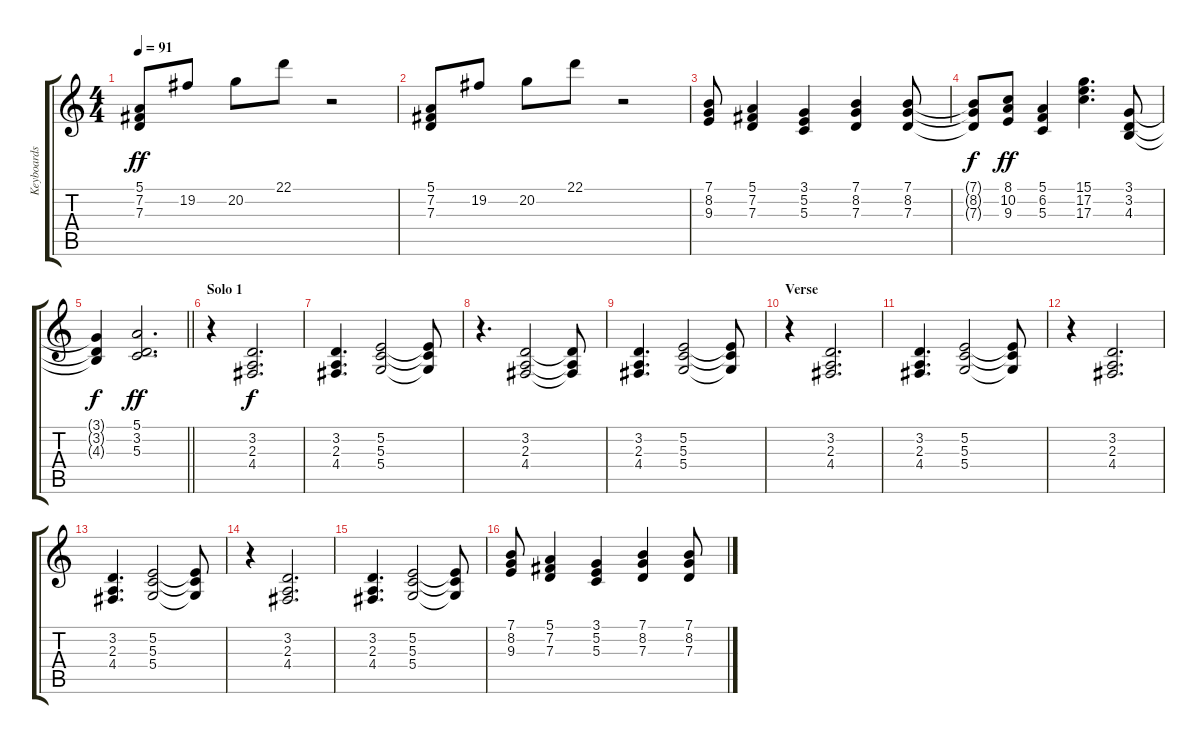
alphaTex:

\track ("Keyboards" "Keyboards") {instrument stringensemble1}
\staff {score tabs}
\tuning (E4 B3 G3 D3 A2 E2) {hide}
\ts (4 4)
\tempo 91
\clef g2
\ks c
(5.1 7.2 7.3).8{dy ff instrument stringensemble1} 19.2.8{instrument pad1newage} 20.2.8 22.1.8 r.2 |
(5.1 7.2 7.3).8{instrument stringensemble1} 19.2.8{instrument pad1newage} 20.2.8 22.1.8 r.2 |
(7.1 8.2 9.3).8{instrument stringensemble1} (5.1 7.2 7.3).4 (3.1 5.2 5.3).4 (7.1 8.2 7.3).4 (7.1 8.2 7.3).8 |
(7.1{t} 8.2{t} 7.3{t}).8{dy f} (8.1 10.2 9.3).8{dy ff} (5.1 6.2 5.3).4 (15.1 17.2 17.3).4{d} (3.1 3.2 4.3).8 |
\barLineRight lightlight
(3.1{t} 3.2{t} 4.3{t}).4{dy f} (5.1 3.2 5.3).2{d dy ff} |
\section ("" "Solo 1")
r.4{instrument electricgrandpiano} (3.2 2.3 4.4).2{d dy f} |
(3.2 2.3 4.4).4{d} (5.2 5.3 5.4).2 (5.2{t} 5.3{t} 5.4{t}).8 |
r.4{d} (3.2 2.3 4.4).2 (3.2{t} 2.3{t} 4.4{t}).8 |
(3.2 2.3 4.4).4{d} (5.2 5.3 5.4).2 (5.2{t} 5.3{t} 5.4{t}).8 |
\section ("" "Verse")
r.4 (3.2 2.3 4.4).2{d} |
(3.2 2.3 4.4).4{d} (5.2 5.3 5.4).2 (5.2{t} 5.3{t} 5.4{t}).8 |
r.4 (3.2 2.3 4.4).2{d} |
(3.2 2.3 4.4).4{d} (5.2 5.3 5.4).2 (5.2{t} 5.3{t} 5.4{t}).8 |
r.4 (3.2 2.3 4.4).2{d} |
(3.2 2.3 4.4).4{d} (5.2 5.3 5.4).2 (5.2{t} 5.3{t} 5.4{t}).8 |
(7.1 8.2 9.3).8 (5.1 7.2 7.3).4 (3.1 5.2 5.3).4 (7.1 8.2 7.3).4 (7.1 8.2 7.3).8
